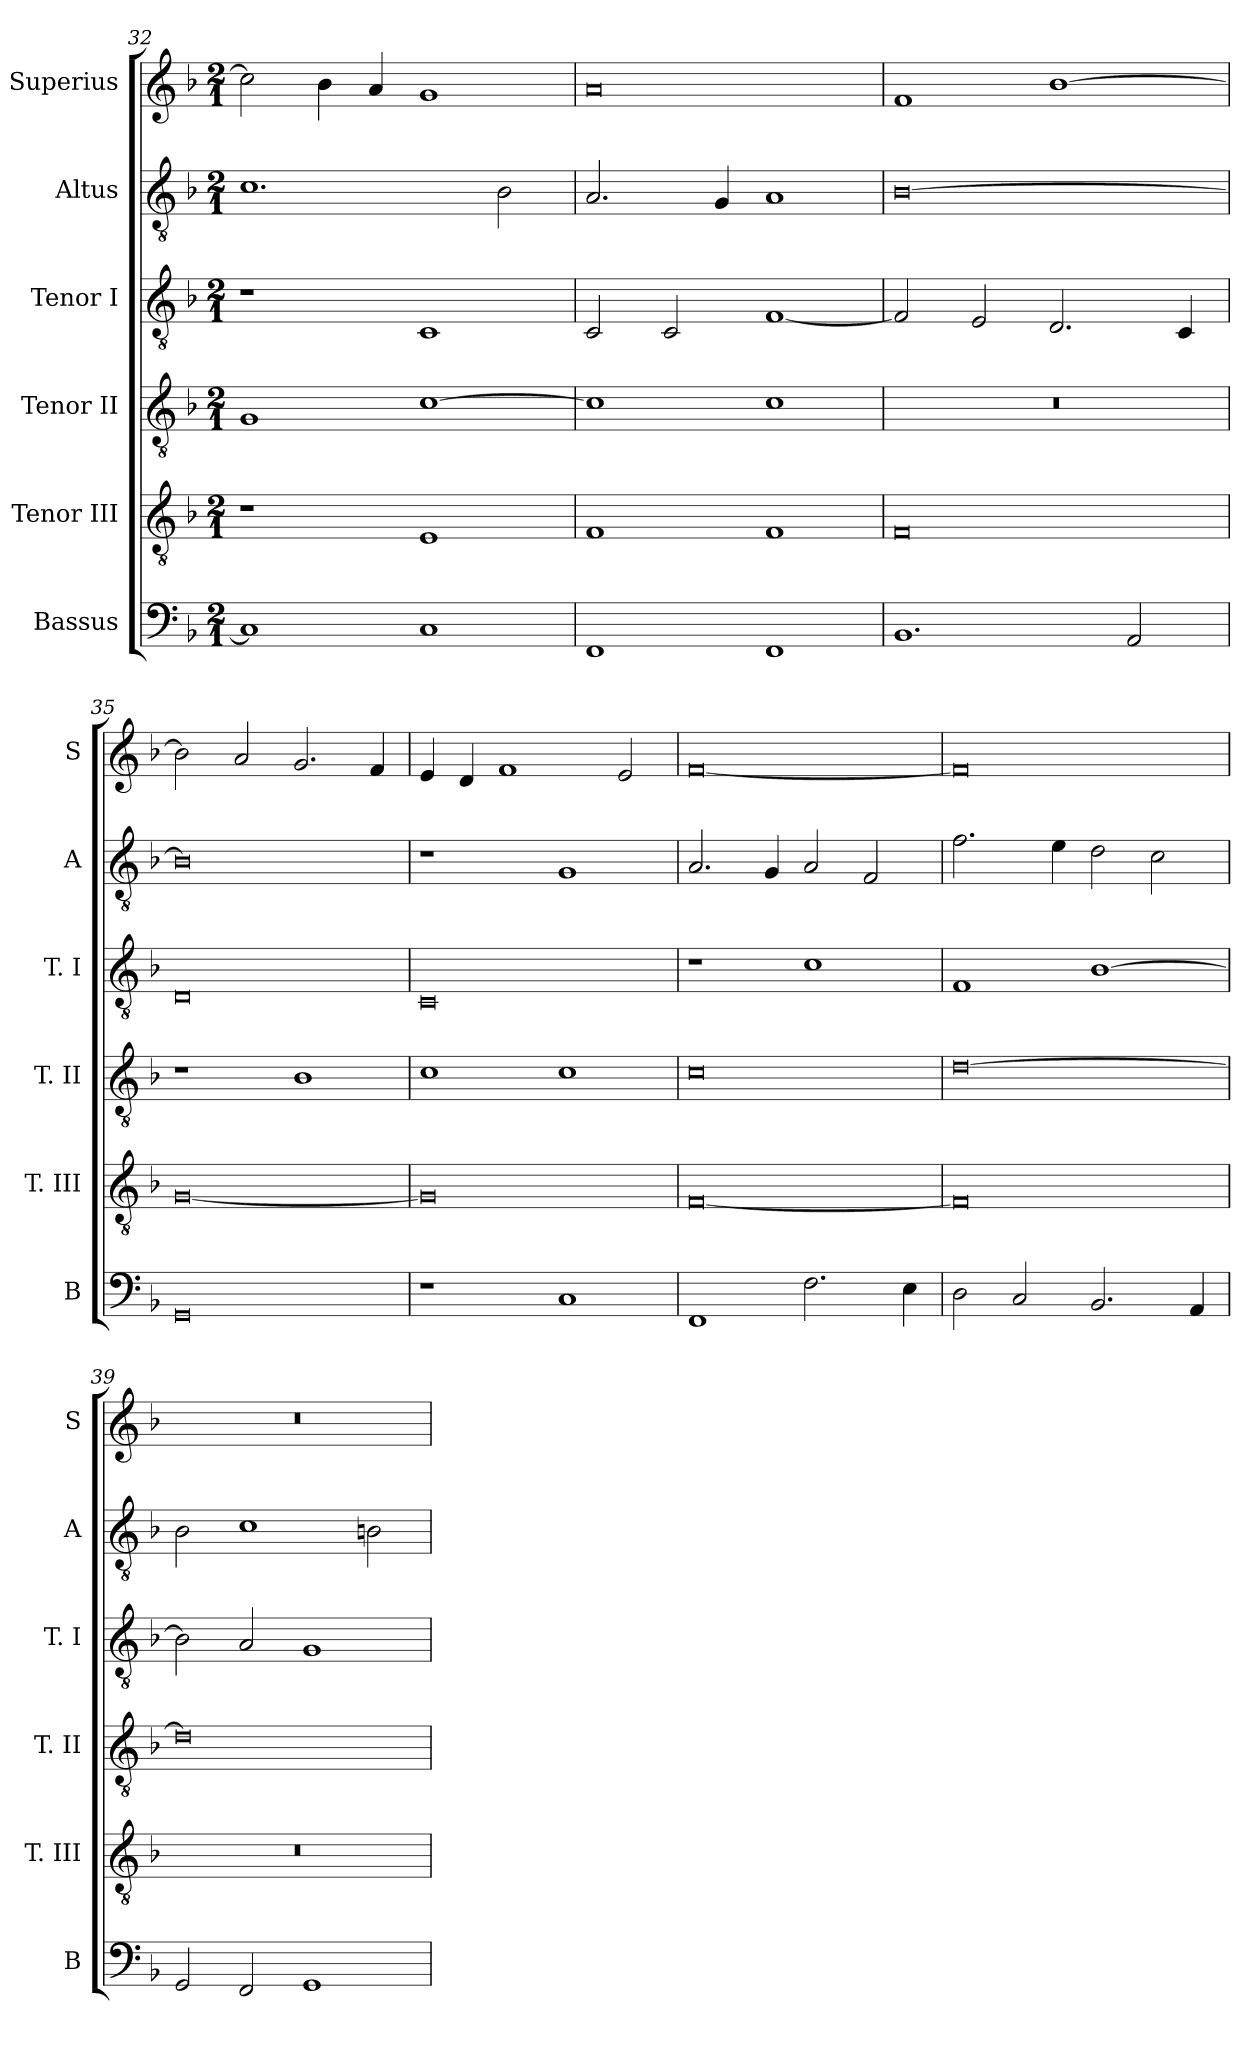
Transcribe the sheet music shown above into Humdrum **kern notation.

**kern	**kern	**kern	**kern	**kern	**kern
*part6	*part5	*part4	*part3	*part2	*part1
*staff6	*staff5	*staff4	*staff3	*staff2	*staff1
*I"Bassus	*I"Tenor III	*I"Tenor II	*I"Tenor I	*I"Altus	*I"Superius
*I'B	*I'T. III	*I'T. II	*I'T. I	*I'A	*I'S
*clefF4	*clefGv2	*clefGv2	*clefGv2	*clefGv2	*clefG2
*k[b-]	*k[b-]	*k[b-]	*k[b-]	*k[b-]	*k[b-]
*F:	*F:	*F:	*F:	*F:	*F:
*M2/1	*M2/1	*M2/1	*M2/1	*M2/1	*M2/1
=32	=32	=32	=32	=32	=32
1C]	1r	1G	1r	1.c	2cc]
.	.	.	.	.	4b-
.	.	.	.	.	4a
1C	1E	[1c	1C	.	1g
.	.	.	.	2B-	.
=33	=33	=33	=33	=33	=33
1FF	1F	1c]	2C	2.A	0a
.	.	.	2C	.	.
.	.	.	.	4G	.
1FF	1F	1c	[1F	1A	.
=34	=34	=34	=34	=34	=34
1.BB-	0F	0r	2F]	[0B-	1f
.	.	.	2E	.	.
.	.	.	2.D	.	[1b-
2AA	.	.	.	.	.
.	.	.	4C	.	.
=35	=35	=35	=35	=35	=35
0GG	[0G	1r	0D	0B-]	2b-]
.	.	.	.	.	2a
.	.	1B-	.	.	2.g
.	.	.	.	.	4f
=36	=36	=36	=36	=36	=36
1r	0G]	1c	0C	1r	4e
.	.	.	.	.	4d
.	.	.	.	.	1f
1C	.	1c	.	1G	.
.	.	.	.	.	2e
=37	=37	=37	=37	=37	=37
1FF	[0F	0c	1r	2.A	[0f
.	.	.	.	4G	.
2.F	.	.	1c	2A	.
.	.	.	.	2F	.
4E	.	.	.	.	.
=38	=38	=38	=38	=38	=38
2D	0F]	[0d	1F	2.f	0f]
2C	.	.	.	.	.
.	.	.	.	4e	.
2.BB-	.	.	[1B-	2d	.
.	.	.	.	2c	.
4AA	.	.	.	.	.
=39	=39	=39	=39	=39	=39
2GG	0r	0d]	2B-]	2B-	0r
2FF	.	.	2A	1c	.
1GG	.	.	1G	.	.
.	.	.	.	2Bn	.
=	=	=	=	=	=
*-	*-	*-	*-	*-	*-
